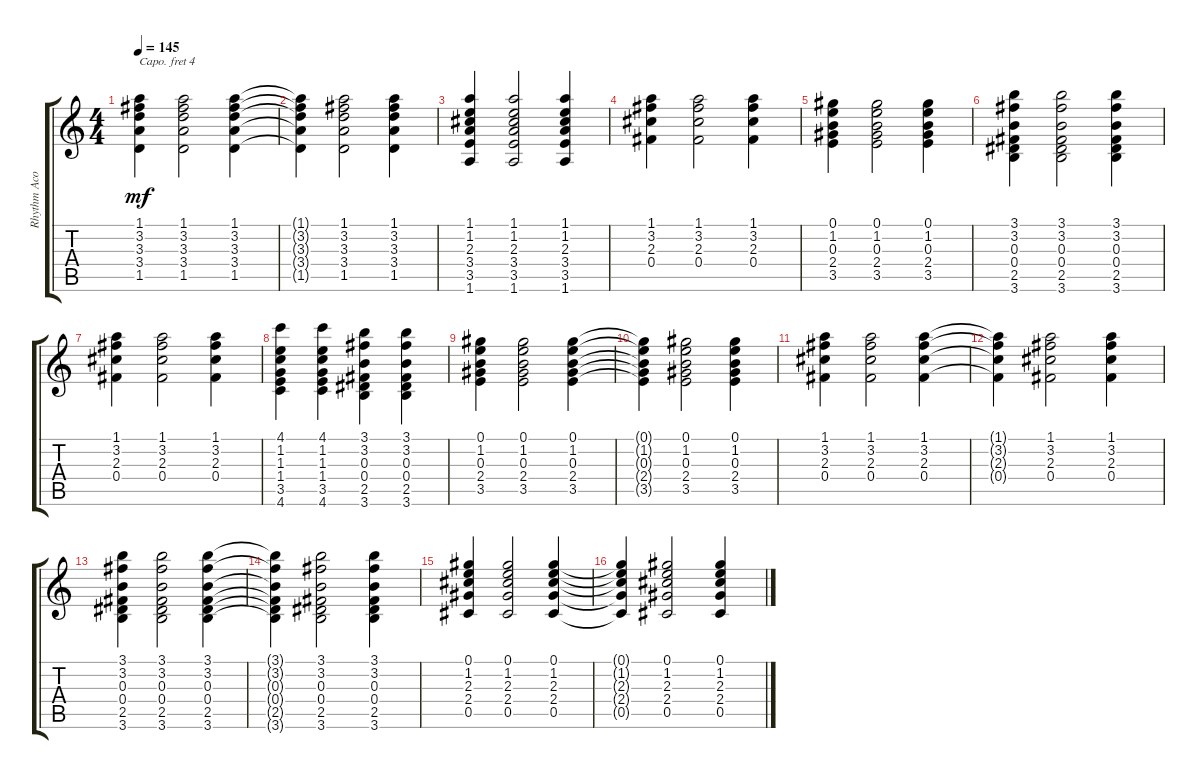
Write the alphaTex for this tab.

\track ("Rhythm Acoustic" "Rhythm Aco") {instrument acousticguitarsteel}
\staff {score tabs}
\capo 4
\tuning (E4 B3 G3 D3 A2 E2) {hide}
\ts (4 4)
\tempo 145
\clef g2
\ks c
(1.1 3.2 3.3 3.4 1.5).4{dy mf} (1.1 3.2 3.3 3.4 1.5).2 (1.1 3.2 3.3 3.4 1.5).4 |
(1.1{t} 3.2{t} 3.3{t} 3.4{t} 1.5{t}).4 (1.1 3.2 3.3 3.4 1.5).2 (1.1 3.2 3.3 3.4 1.5).4 |
(1.1 1.2 2.3 3.4 3.5 1.6).4 (1.1 1.2 2.3 3.4 3.5 1.6).2 (1.1 1.2 2.3 3.4 3.5 1.6).4 |
(1.1 3.2 2.3 0.4).4 (1.1 3.2 2.3 0.4).2 (1.1 3.2 2.3 0.4).4 |
(0.1 1.2 0.3 2.4 3.5).4 (0.1 1.2 0.3 2.4 3.5).2 (0.1 1.2 0.3 2.4 3.5).4 |
(3.1 3.2 0.3 0.4 2.5 3.6).4 (3.1 3.2 0.3 0.4 2.5 3.6).2 (3.1 3.2 0.3 0.4 2.5 3.6).4 |
(1.1 3.2 2.3 0.4).4 (1.1 3.2 2.3 0.4).2 (1.1 3.2 2.3 0.4).4 |
(4.1 1.2 1.3 1.4 3.5 4.6).4 (4.1 1.2 1.3 1.4 3.5 4.6).4 (3.1 3.2 0.3 0.4 2.5 3.6).4 (3.1 3.2 0.3 0.4 2.5 3.6).4 |
(0.1 1.2 0.3 2.4 3.5).4 (0.1 1.2 0.3 2.4 3.5).2 (0.1 1.2 0.3 2.4 3.5).4 |
(0.1{t} 1.2{t} 0.3{t} 2.4{t} 3.5{t}).4 (0.1 1.2 0.3 2.4 3.5).2 (0.1 1.2 0.3 2.4 3.5).4 |
(1.1 3.2 2.3 0.4).4 (1.1 3.2 2.3 0.4).2 (1.1 3.2 2.3 0.4).4 |
(1.1{t} 3.2{t} 2.3{t} 0.4{t}).4 (1.1 3.2 2.3 0.4).2 (1.1 3.2 2.3 0.4).4 |
(3.1 3.2 0.3 0.4 2.5 3.6).4 (3.1 3.2 0.3 0.4 2.5 3.6).2 (3.1 3.2 0.3 0.4 2.5 3.6).4 |
(3.1{t} 3.2{t} 0.3{t} 0.4{t} 2.5{t} 3.6{t}).4 (3.1 3.2 0.3 0.4 2.5 3.6).2 (3.1 3.2 0.3 0.4 2.5 3.6).4 |
(0.1 1.2 2.3 2.4 0.5).4 (0.1 1.2 2.3 2.4 0.5).2 (0.1 1.2 2.3 2.4 0.5).4 |
(0.1{t} 1.2{t} 2.3{t} 2.4{t} 0.5{t}).4 (0.1 1.2 2.3 2.4 0.5).2 (0.1 1.2 2.3 2.4 0.5).4
